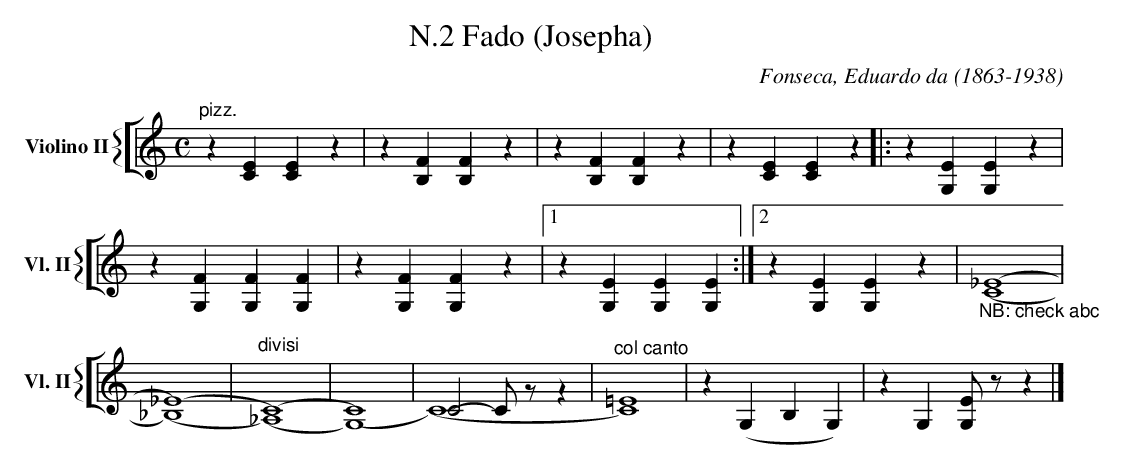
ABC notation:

X:1
T:N.2 Fado (Josepha)
C:Fonseca, Eduardo da (1863-1938)
M:C
L:1/4
K:C
V: 3 clef=treble name="Violino II" sname="Vl. II"
%%staves [{ 3 }]
   "pizz." z[CE][CE]z | z[B,F][B,F]z |  z[B,F][B,F]z | z[CE][CE]z |: \
    z[G,E][G,E]z | z[G,F][G,F][G,F] | z[G,F][G,F]z |1 z[G,E][G,E][G,E] :|2 \
    z[G,E][G,E]z | "_NB: check abc" (_E4 & (C4 | (_E4) & (_B,4) | "divisi" (C4)&(_A,4) | C4)&(G,4) | \
    C2-C/z/z & (C4) | "^col canto" =E4&C4) | z(G,B,G,) | zG,[EG,]/z/z |] \
